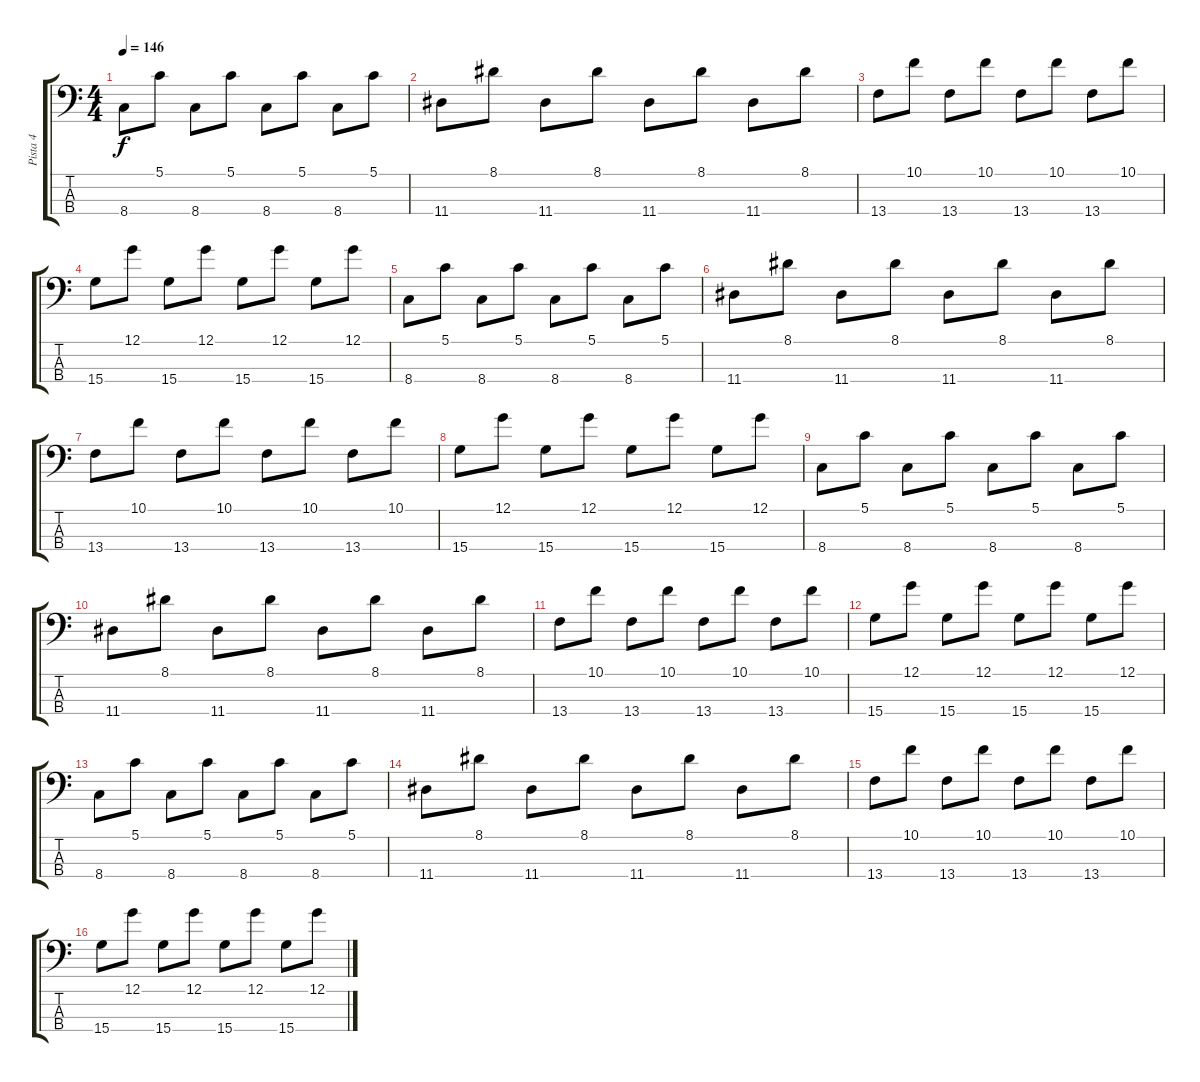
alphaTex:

\track ("Pista 4" "Pista 4") {instrument synthbass1}
\staff {score tabs}
\tuning (G2 D2 A1 E1) {hide}
\ts (4 4)
\tempo 146
\clef f4
\ks c
8.4.8{dy f} 5.1.8 8.4.8 5.1.8 8.4.8 5.1.8 8.4.8 5.1.8 |
11.4.8 8.1.8 11.4.8 8.1.8 11.4.8 8.1.8 11.4.8 8.1.8 |
13.4.8 10.1.8 13.4.8 10.1.8 13.4.8 10.1.8 13.4.8 10.1.8 |
15.4.8 12.1.8 15.4.8 12.1.8 15.4.8 12.1.8 15.4.8 12.1.8 |
8.4.8 5.1.8 8.4.8 5.1.8 8.4.8 5.1.8 8.4.8 5.1.8 |
11.4.8 8.1.8 11.4.8 8.1.8 11.4.8 8.1.8 11.4.8 8.1.8 |
13.4.8 10.1.8 13.4.8 10.1.8 13.4.8 10.1.8 13.4.8 10.1.8 |
15.4.8 12.1.8 15.4.8 12.1.8 15.4.8 12.1.8 15.4.8 12.1.8 |
8.4.8 5.1.8 8.4.8 5.1.8 8.4.8 5.1.8 8.4.8 5.1.8 |
11.4.8 8.1.8 11.4.8 8.1.8 11.4.8 8.1.8 11.4.8 8.1.8 |
13.4.8 10.1.8 13.4.8 10.1.8 13.4.8 10.1.8 13.4.8 10.1.8 |
15.4.8 12.1.8 15.4.8 12.1.8 15.4.8 12.1.8 15.4.8 12.1.8 |
8.4.8 5.1.8 8.4.8 5.1.8 8.4.8 5.1.8 8.4.8 5.1.8 |
11.4.8 8.1.8 11.4.8 8.1.8 11.4.8 8.1.8 11.4.8 8.1.8 |
13.4.8 10.1.8 13.4.8 10.1.8 13.4.8 10.1.8 13.4.8 10.1.8 |
15.4.8 12.1.8 15.4.8 12.1.8 15.4.8 12.1.8 15.4.8 12.1.8
